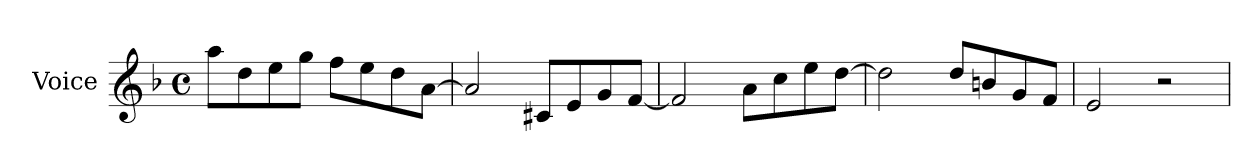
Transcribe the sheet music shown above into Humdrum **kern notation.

**kern
*part1
*staff1
*I"Voice
*I'Voice
*clefG2
*k[b-]
*M4/4
*met(c)
=1
8aa\L
8dd\
8ee\
8gg\J
8ff\L
8ee\
8dd\
[<8a\J
=2
2a/]
8c#X/L
8e/
8g/
[<8f/J
=3
2f/]
8a\L
8cc\
8ee\
[>8dd\J
=4
2dd\]
8dd/L
8bn/
8g/
8f/J
=5
2e/
2rcc
=
*-
